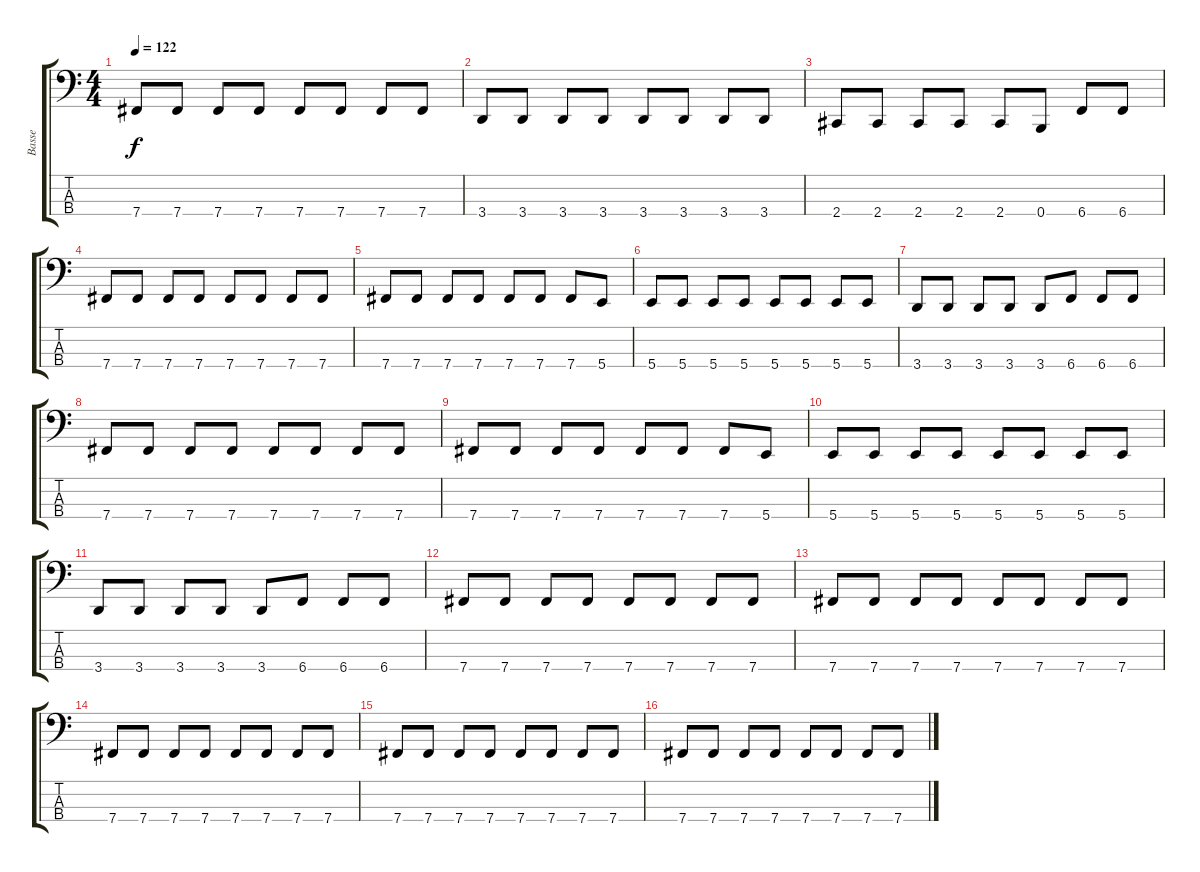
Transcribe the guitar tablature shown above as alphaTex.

\track ("Basse" "Basse") {instrument electricbassfinger}
\staff {score tabs}
\tuning (D2 A1 E1 B0) {hide}
\ts (4 4)
\tempo 122
\clef f4
\ks c
7.4.8{dy f} 7.4.8 7.4.8 7.4.8 7.4.8 7.4.8 7.4.8 7.4.8 |
3.4.8 3.4.8 3.4.8 3.4.8 3.4.8 3.4.8 3.4.8 3.4.8 |
2.4.8 2.4.8 2.4.8 2.4.8 2.4.8 0.4.8 6.4.8 6.4.8 |
7.4.8 7.4.8 7.4.8 7.4.8 7.4.8 7.4.8 7.4.8 7.4.8 |
7.4.8 7.4.8 7.4.8 7.4.8 7.4.8 7.4.8 7.4.8 5.4.8 |
5.4.8 5.4.8 5.4.8 5.4.8 5.4.8 5.4.8 5.4.8 5.4.8 |
3.4.8 3.4.8 3.4.8 3.4.8 3.4.8 6.4.8 6.4.8 6.4.8 |
7.4.8 7.4.8 7.4.8 7.4.8 7.4.8 7.4.8 7.4.8 7.4.8 |
7.4.8 7.4.8 7.4.8 7.4.8 7.4.8 7.4.8 7.4.8 5.4.8 |
5.4.8 5.4.8 5.4.8 5.4.8 5.4.8 5.4.8 5.4.8 5.4.8 |
3.4.8 3.4.8 3.4.8 3.4.8 3.4.8 6.4.8 6.4.8 6.4.8 |
7.4.8 7.4.8 7.4.8 7.4.8 7.4.8 7.4.8 7.4.8 7.4.8 |
7.4.8 7.4.8 7.4.8 7.4.8 7.4.8 7.4.8 7.4.8 7.4.8 |
7.4.8 7.4.8 7.4.8 7.4.8 7.4.8 7.4.8 7.4.8 7.4.8 |
7.4.8 7.4.8 7.4.8 7.4.8 7.4.8 7.4.8 7.4.8 7.4.8 |
7.4.8 7.4.8 7.4.8 7.4.8 7.4.8 7.4.8 7.4.8 7.4.8
